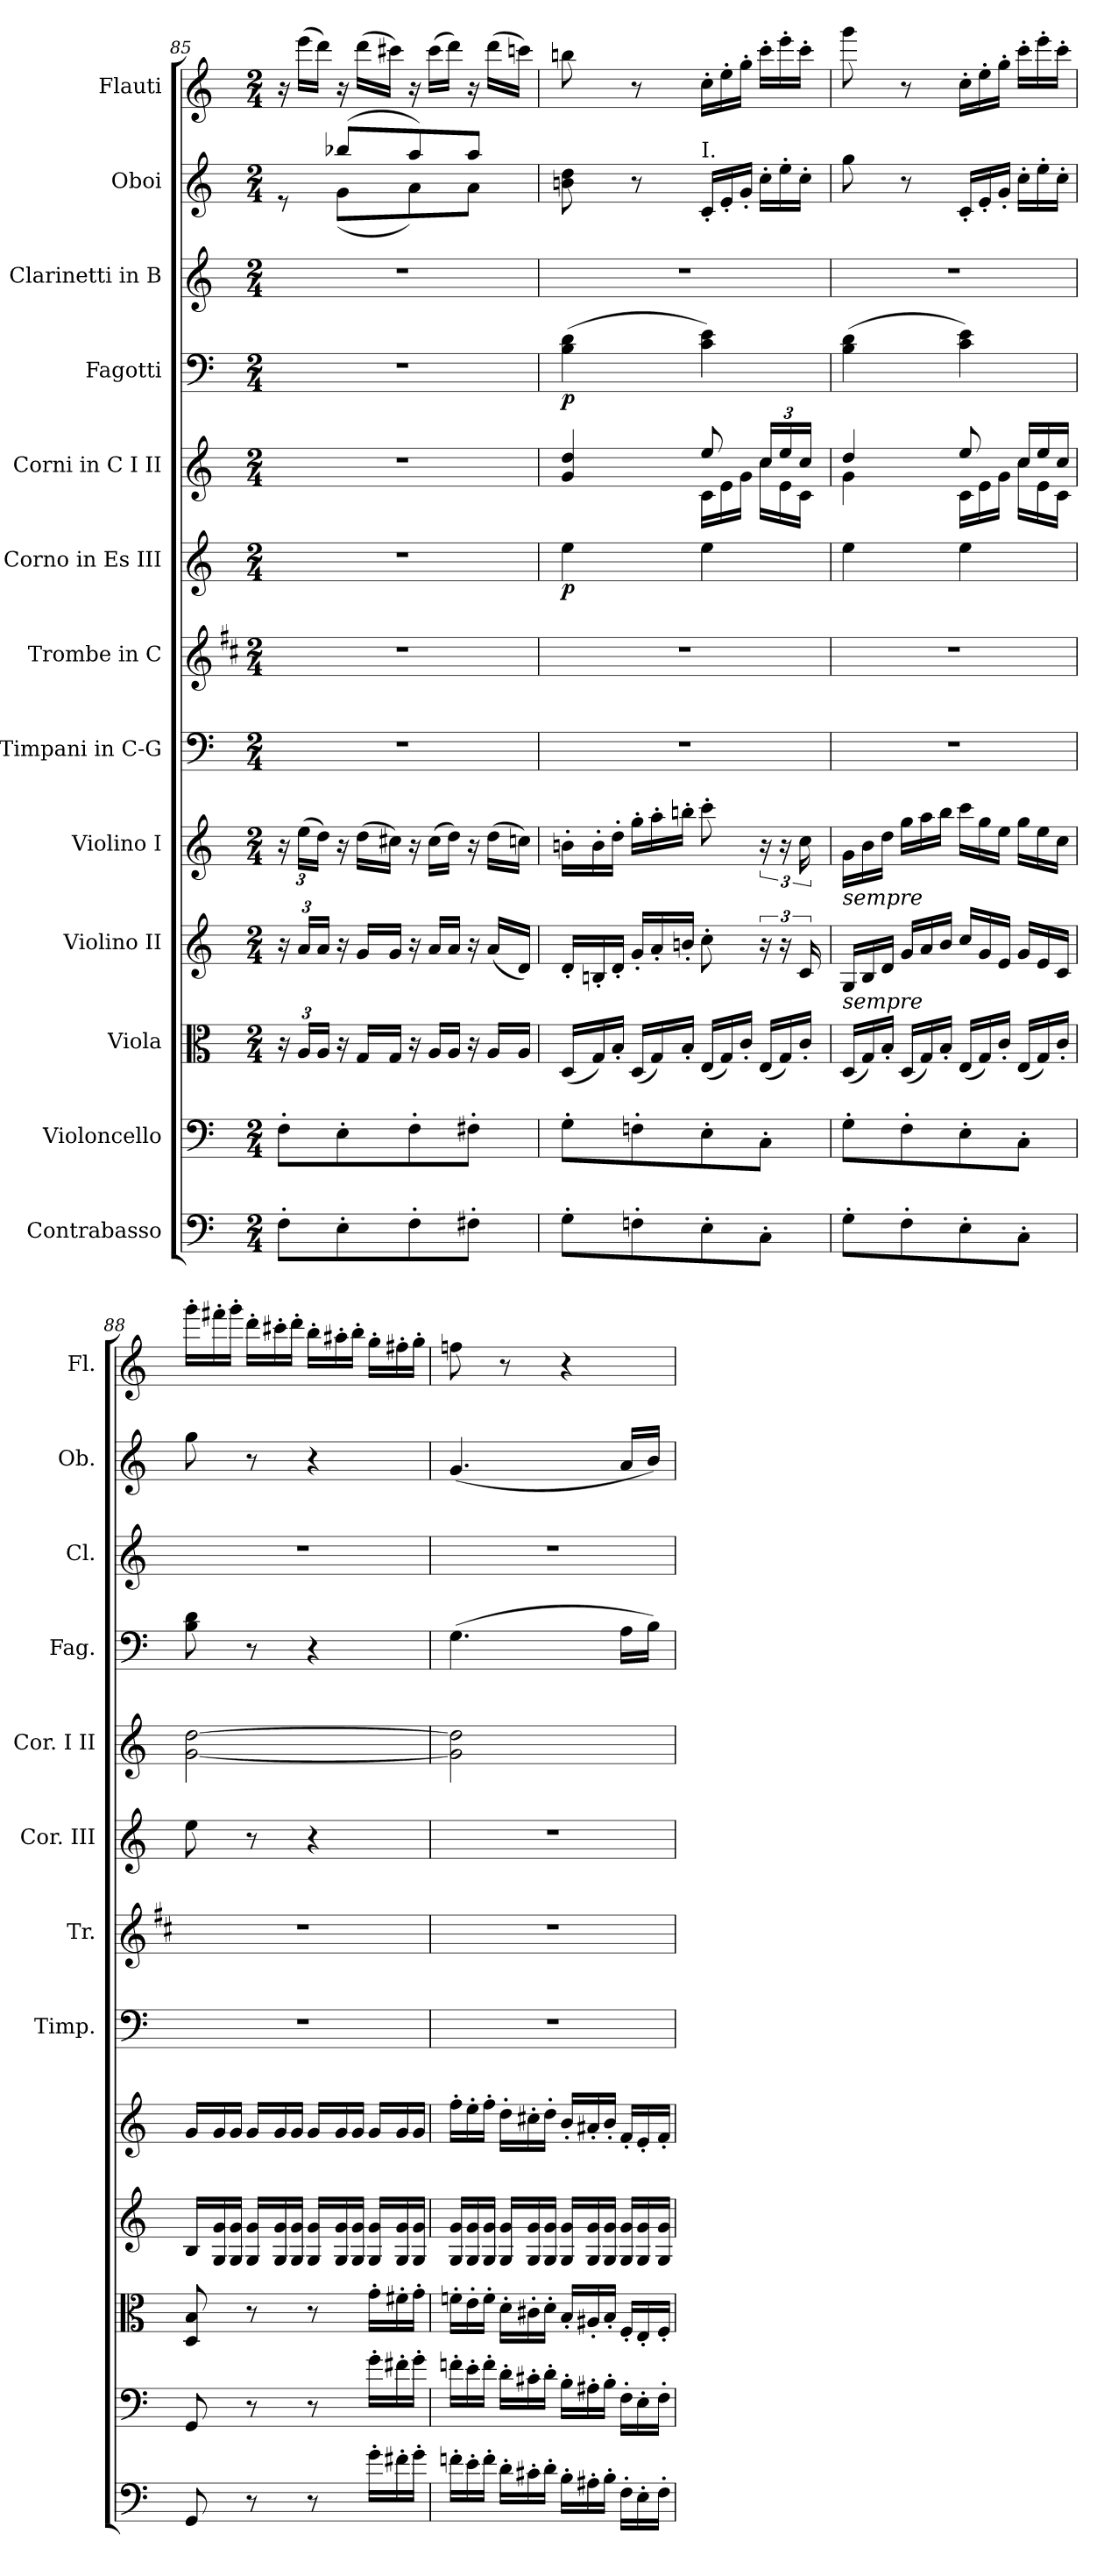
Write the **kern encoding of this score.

**kern	**kern	**kern	**kern	**kern	**kern	**kern	**kern	**dynam	**kern	**kern	**dynam	**kern	**kern	**kern
*part13	*part12	*part11	*part10	*part9	*part8	*part7	*part6	*part6	*part5	*part4	*part4	*part3	*part2	*part1
*staff13	*staff12	*staff11	*staff10	*staff9	*staff8	*staff7	*staff6	*staff6	*staff5	*staff4	*staff4	*staff3	*staff2	*staff1
*I"Contrabasso	*I"Violoncello	*I"Viola	*I"Violino II	*I"Violino I	*I"Timpani in C-G	*I"Trombe in C	*I"Corno in Es III	*	*I"Corni in C I II	*I"Fagotti	*	*I"Clarinetti in B	*I"Oboi	*I"Flauti
*	*	*	*	*	*I'Timp.	*I'Tr.	*I'Cor. III	*	*I'Cor. I II	*I'Fag.	*	*I'Cl.	*I'Ob.	*I'Fl.
*clefF4	*clefF4	*clefC3	*clefG2	*clefG2	*clefF4	*clefG2	*clefG2	*	*clefG2	*clefF4	*	*clefG2	*clefG2	*clefG2
*ITrd7c12	*	*	*	*	*	*ITrd1c2	*ITrd5c9	*	*ITrd7c12	*	*	*ITrd1c2	*	*
*k[]	*k[]	*k[]	*k[]	*k[]	*k[]	*k[]	*k[b-e-a-]	*	*k[]	*k[]	*	*k[b-e-]	*k[]	*k[]
*M2/4	*M2/4	*M2/4	*M2/4	*M2/4	*M2/4	*M2/4	*M2/4	*	*M2/4	*M2/4	*	*M2/4	*M2/4	*M2/4
*	*	*Xbrackettup	*Xbrackettup	*Xbrackettup	*	*	*	*	*	*	*	*	*	*Xtuplet
=85	=85	=85	=85	=85	=85	=85	=85	=85	=85	=85	=85	=85	=85	=85
*	*	*	*	*	*	*	*	*	*	*	*	*	*^	*
8FF'\L	8F'\L	24r	24r	24r	2r	2r	2r	.	2r	2r	.	2r	8re	8ryy	24r
.	.	24A/LL	24a/LL	(24ee\LL	.	.	.	.	.	.	.	.	.	.	(24eee\LL
.	.	24A/JJ	24a/JJ	24dd\JJ)	.	.	.	.	.	.	.	.	.	.	24ddd\JJ)
*	*	*Xtuplet	*Xtuplet	*Xtuplet	*	*	*	*	*	*	*	*	*	*	*
8EE'\	8E'\	24r	24r	24r	.	.	.	.	.	.	.	.	(8bb-X/L	(8g\L	24r
.	.	24G/LL	24g/LL	(24dd\LL	.	.	.	.	.	.	.	.	.	.	(24ddd\LL
.	.	24G/JJ	24g/JJ	24cc#X\JJ)	.	.	.	.	.	.	.	.	.	.	24ccc#X\JJ)
8FF'\	8F'\	24r	24r	24r	.	.	.	.	.	.	.	.	8aa/)	8a\)	24r
.	.	24A/LL	24a/LL	(24cc#\LL	.	.	.	.	.	.	.	.	.	.	(24ccc#\LL
.	.	24A/JJ	24a/JJ	24dd\JJ)	.	.	.	.	.	.	.	.	.	.	24ddd\JJ)
8FF#X'\J	8F#X'\J	24r	24r	24r	.	.	.	.	.	.	.	.	8aa/J	8a\J	24r
.	.	24A/LL	(24a/LL	(24dd\LL	.	.	.	.	.	.	.	.	.	.	(24ddd\LL
.	.	24A/JJ	24d/JJ)	24ccn\JJ)	.	.	.	.	.	.	.	.	.	.	24cccn\JJ)
*	*	*	*	*	*	*	*	*	*	*	*	*	*v	*v	*
!!LO:PB:g=z
=86	=86	=86	=86	=86	=86	=86	=86	=86	=86	=86	=86	=86	=86	=86
*	*	*	*	*	*	*	*	*	*^	*	*	*	*	*
!	!	!	!	!	!	!	!	!LO:DY:b	!	!	!	!LO:DY:b	!	!	!
8GG'\L	8G'\L	(24D/LL	24d'/LL	24bn'\LL	2r	2r	4g\	p	4G/ 4d/	4ryy	(4B\ 4d\	p	2r	8bn\ 8dd\	8bbn\
.	.	24G/)	24Bn'/	24b'\	.	.	.	.	.	.	.	.	.	.	.
.	.	24B'/JJ	24d'/JJ	24dd'\JJ	.	.	.	.	.	.	.	.	.	.	.
8FFn'\	8Fn'\	(24D/LL	24g'/LL	24gg'\LL	.	.	.	.	.	.	.	.	.	8r	8r
.	.	24G/)	24a'/	24aa'\	.	.	.	.	.	.	.	.	.	.	.
.	.	24B'/JJ	24bn'/JJ	24bbn'\JJ	.	.	.	.	.	.	.	.	.	.	.
*	*	*	*	*	*	*	*	*	*	*Xtuplet	*	*	*	*Xtuplet	*
!	!	!	!	!	!	!	!	!	!	!	!	!	!	!LO:TX:a:t=I.	!
8EE'\	8E'\	(24E/LL	8cc'\	8ccc'\	.	.	4g\	.	8e/	24C\LL	4c\ 4e\)	.	.	24c'/LL	24cc'\LL
.	.	24G/)	.	.	.	.	.	.	.	24E\	.	.	.	24e'/	24ee'\
.	.	24c'/JJ	.	.	.	.	.	.	.	24G\JJ	.	.	.	24g'/JJ	24gg'\JJ
*	*	*	*tuplet	*	*	*	*	*	*	*	*	*	*	*	*
*	*	*	*brackettup	*tuplet	*	*	*	*	*	*	*	*	*	*	*
*	*	*	*	*brackettup	*	*	*	*	*	*	*	*	*	*	*
8CC'\J	8C'\J	(24E/LL	24r	24r	.	.	.	.	24c/LL	24c\LL	.	.	.	24cc'\LL	24ccc'\LL
.	.	24G/)	24r	24r	.	.	.	.	24e/	24E\	.	.	.	24ee'\	24eee'\
.	.	24c'/JJ	24c/	24cc\	.	.	.	.	24c/JJ	24C\JJ	.	.	.	24cc'\JJ	24ccc'\JJ
=87	=87	=87	=87	=87	=87	=87	=87	=87	=87	=87	=87	=87	=87	=87	=87
*	*	*	*Xtuplet	*Xtuplet	*	*	*	*	*	*	*	*	*	*	*
!	!	!	!	!LO:TX:b:i:t=sempre	!	!	!	!	!	!	!	!	!	!	!
!	!	!	!LO:TX:b:i:t=sempre	!	!	!	!	!	!	!	!	!	!	!	!
8GG'\L	8G'\L	(24D/LL	24G/LL	24g\LL	2r	2r	4g\	.	4d/	4G\	(4B\ 4d\	.	2r	8gg\	8ggg\
.	.	24G/)	24B/	24b\	.	.	.	.	.	.	.	.	.	.	.
.	.	24B'/JJ	24d/JJ	24dd\JJ	.	.	.	.	.	.	.	.	.	.	.
8FF'\	8F'\	(24D/LL	24g/LL	24gg\LL	.	.	.	.	.	.	.	.	.	8r	8r
.	.	24G/)	24a/	24aa\	.	.	.	.	.	.	.	.	.	.	.
.	.	24B'/JJ	24b/JJ	24bb\JJ	.	.	.	.	.	.	.	.	.	.	.
8EE'\	8E'\	(24E/LL	24cc/LL	24ccc\LL	.	.	4g\	.	8e/	24C\LL	4c\ 4e\)	.	.	24c'/LL	24cc'\LL
.	.	24G/)	24g/	24gg\	.	.	.	.	.	24E\	.	.	.	24e'/	24ee'\
.	.	24c'/JJ	24e/JJ	24ee\JJ	.	.	.	.	.	24G\JJ	.	.	.	24g'/JJ	24gg'\JJ
8CC'\J	8C'\J	(24E/LL	24g/LL	24gg\LL	.	.	.	.	24c/LL	24c\LL	.	.	.	24cc'\LL	24ccc'\LL
.	.	24G/)	24e/	24ee\	.	.	.	.	24e/	24E\	.	.	.	24ee'\	24eee'\
.	.	24c'/JJ	24c/JJ	24cc\JJ	.	.	.	.	24c/JJ	24C\JJ	.	.	.	24cc'\JJ	24ccc'\JJ
*	*	*	*	*	*	*	*	*	*v	*v	*	*	*	*	*
=88	=88	=88	=88	=88	=88	=88	=88	=88	=88	=88	=88	=88	=88	=88
8GGG/	8GG/	8D/ 8B/	24B/LL	24g/LL	2r	2r	8g\	.	[2G\ [2d\	8B\ 8d\	.	2r	8gg\	24ggg'\LL
.	.	.	24G/ 24g/	24g/	.	.	.	.	.	.	.	.	.	24fff#X'\
.	.	.	24G/ 24g/JJ	24g/JJ	.	.	.	.	.	.	.	.	.	24ggg'\JJ
8r	8r	8r	24G/ 24g/LL	24g/LL	.	.	8r	.	.	8r	.	.	8r	24ddd'\LL
.	.	.	24G/ 24g/	24g/	.	.	.	.	.	.	.	.	.	24ccc#X'\
.	.	.	24G/ 24g/JJ	24g/JJ	.	.	.	.	.	.	.	.	.	24ddd'\JJ
8r	8r	8r	24G/ 24g/LL	24g/LL	.	.	4r	.	.	4r	.	.	4r	24bb'\LL
.	.	.	24G/ 24g/	24g/	.	.	.	.	.	.	.	.	.	24aa#X'\
.	.	.	24G/ 24g/JJ	24g/JJ	.	.	.	.	.	.	.	.	.	24bb'\JJ
*Xtuplet	*Xtuplet	*	*	*	*	*	*	*	*	*	*	*	*	*
24G'\LL	24g'\LL	24g'\LL	24G/ 24g/LL	24g/LL	.	.	.	.	.	.	.	.	.	24gg'\LL
24F#X'\	24f#X'\	24f#X'\	24G/ 24g/	24g/	.	.	.	.	.	.	.	.	.	24ff#X'\
24G'\JJ	24g'\JJ	24g'\JJ	24G/ 24g/JJ	24g/JJ	.	.	.	.	.	.	.	.	.	24gg'\JJ
=89	=89	=89	=89	=89	=89	=89	=89	=89	=89	=89	=89	=89	=89	=89
24Fn'\LL	24fn'\LL	24fn'\LL	24G/ 24g/LL	24ff'\LL	2r	2r	2r	.	2G\] 2d\]	(4.G\	.	2r	(4.g/	8ffn\
24E'\	24e'\	24e'\	24G/ 24g/	24ee'\	.	.	.	.	.	.	.	.	.	.
24F'\JJ	24f'\JJ	24f'\JJ	24G/ 24g/JJ	24ff'\JJ	.	.	.	.	.	.	.	.	.	.
24D'\LL	24d'\LL	24d'\LL	24G/ 24g/LL	24dd'\LL	.	.	.	.	.	.	.	.	.	8r
24C#X'\	24c#X'\	24c#X'\	24G/ 24g/	24cc#X'\	.	.	.	.	.	.	.	.	.	.
24D'\JJ	24d'\JJ	24d'\JJ	24G/ 24g/JJ	24dd'\JJ	.	.	.	.	.	.	.	.	.	.
24BB'\LL	24B'\LL	24B'/LL	24G/ 24g/LL	24b'/LL	.	.	.	.	.	.	.	.	.	4r
24AA#X'\	24A#X'\	24A#X'/	24G/ 24g/	24a#X'/	.	.	.	.	.	.	.	.	.	.
24BB'\JJ	24B'\JJ	24B'/JJ	24G/ 24g/JJ	24b'/JJ	.	.	.	.	.	.	.	.	.	.
24FF'\LL	24F'\LL	24F'/LL	24G/ 24g/LL	24f'/LL	.	.	.	.	.	16A\LL	.	.	16a/LL	.
24EE'\	24E'\	24E'/	24G/ 24g/	24e'/	.	.	.	.	.	.	.	.	.	.
.	.	.	.	.	.	.	.	.	.	16B\JJ)	.	.	16b/JJ)	.
24FF'\JJ	24F'\JJ	24F'/JJ	24G/ 24g/JJ	24f'/JJ	.	.	.	.	.	.	.	.	.	.
=	=	=	=	=	=	=	=	=	=	=	=	=	=	=
*-	*-	*-	*-	*-	*-	*-	*-	*-	*-	*-	*-	*-	*-	*-
